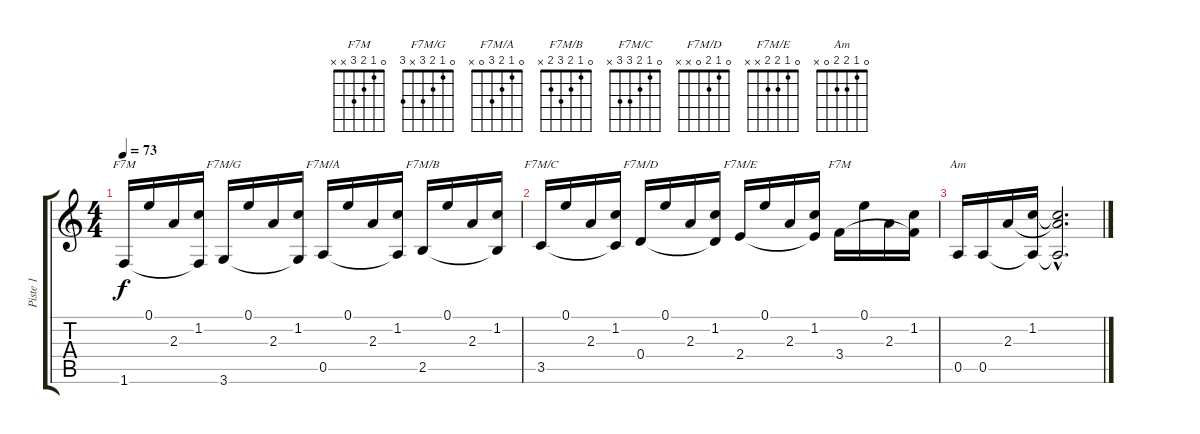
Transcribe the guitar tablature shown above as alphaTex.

\track ("Piste 1" "Piste 1") {instrument acousticguitarnylon}
\staff {score tabs}
\tuning (E4 B3 G3 D3 A2 E2) {hide}
\chord ("F7M" 0 1 2 3 3 1)
\chord ("F7M/G" 0 1 2 3 x 3)
\chord ("F7M/A" 0 1 2 3 0 x)
\chord ("F7M/B" 0 1 2 3 2 x)
\chord ("F7M/C" 0 1 2 3 3 x)
\chord ("F7M/D" 0 1 2 0 x x)
\chord ("F7M/E" 0 1 2 2 x x)
\chord ("F7M" 0 1 2 3 x x)
\chord ("Am" 0 1 2 2 0 x)
\ts (4 4)
\tempo 73
\clef g2
\ks c
1.6.16{ch "F7M" dy f} 0.1.16 2.3.16 (1.2 1.6{t}).16 3.6.16{ch "F7M/G"} 0.1.16 2.3.16 (1.2 3.6{t}).16 0.5.16{ch "F7M/A"} 0.1.16 2.3.16 (1.2 0.5{t}).16 2.5.16{ch "F7M/B"} 0.1.16 2.3.16 (1.2 2.5{t}).16 |
3.5.16{ch "F7M/C"} 0.1.16 2.3.16 (1.2 3.5{t}).16 0.4.16{ch "F7M/D"} 0.1.16 2.3.16 (1.2 0.4{t}).16 2.4.16{ch "F7M/E"} 0.1.16 2.3.16 (1.2 2.4{t}).16 3.4.16{ch "F7M"} 0.1.16 2.3.16 (1.2 3.4{t}).16 |
0.5.16{ch "Am"} 0.5.16 2.3.16 (1.2 0.5{t}).16 (1.2{hac t} 2.3{hac t} 0.5{hac t}).2{d}
